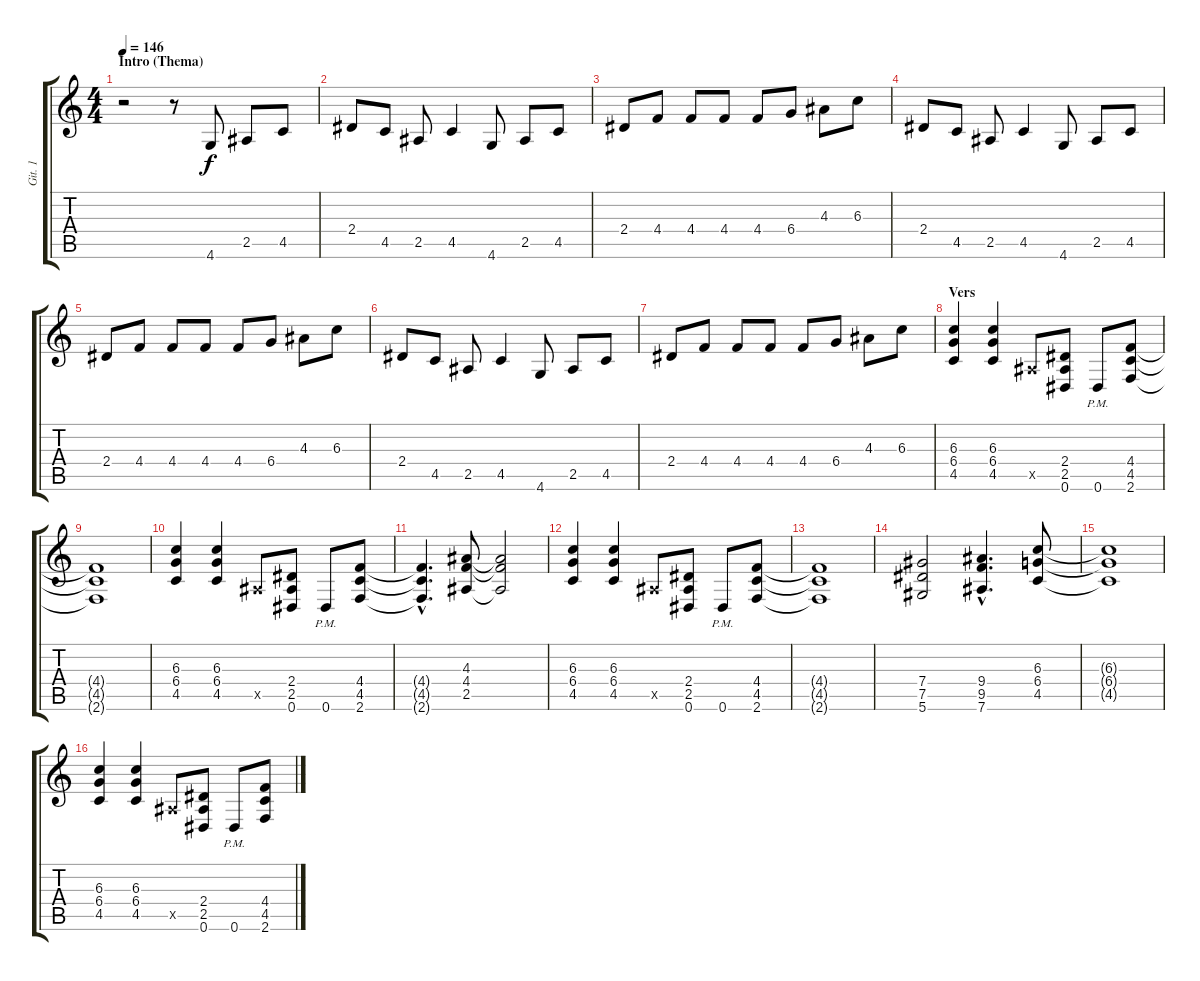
\track ("Git. 1" "Git. 1") {instrument distortionguitar}
\staff {score tabs}
\tuning (Eb4 Bb3 Gb3 Db3 Ab2 Eb2) {hide}
\ts (4 4)
\section ("" "Intro (Thema)")
\tempo 146
\clef g2
\ks c
r.2{dy f instrument distortionguitar} r.8 4.6.8 2.5.8 4.5.8 |
2.4.8 4.5.8 2.5.8 4.5.4 4.6.8 2.5.8 4.5.8 |
2.4.8 4.4.8 4.4.8 4.4.8 4.4.8 6.4.8 4.3.8 6.3.8 |
2.4.8 4.5.8 2.5.8 4.5.4 4.6.8 2.5.8 4.5.8 |
2.4.8 4.4.8 4.4.8 4.4.8 4.4.8 6.4.8 4.3.8 6.3.8 |
2.4.8 4.5.8 2.5.8 4.5.4 4.6.8 2.5.8 4.5.8 |
2.4.8 4.4.8 4.4.8 4.4.8 4.4.8 6.4.8 4.3.8 6.3.8 |
\section ("" "Vers")
(6.3 6.4 4.5).4 (6.3 6.4 4.5).4 2.5{x}.8 (2.4 2.5 0.6).8 0.6{pm}.8 (4.4 4.5 2.6).8 |
(4.4{t} 4.5{t} 2.6{t}).1 |
(6.3 6.4 4.5).4 (6.3 6.4 4.5).4 2.5{x}.8 (2.4 2.5 0.6).8 0.6{pm}.8 (4.4 4.5 2.6).8 |
(4.4{hac t} 4.5{hac t} 2.6{hac t}).4{d} (4.3 4.4 2.5).8 (4.3{t} 4.4{t} 2.5{t}).2 |
(6.3 6.4 4.5).4 (6.3 6.4 4.5).4 2.5{x}.8 (2.4 2.5 0.6).8 0.6{pm}.8 (4.4 4.5 2.6).8 |
(4.4{t} 4.5{t} 2.6{t}).1 |
(7.4 7.5 5.6).2 (9.4{hac} 9.5{hac} 7.6{hac}).4{d} (6.3 6.4 4.5).8 |
(6.3{t} 6.4{t} 4.5{t}).1 |
(6.3 6.4 4.5).4 (6.3 6.4 4.5).4 2.5{x}.8 (2.4 2.5 0.6).8 0.6{pm}.8 (4.4 4.5 2.6).8
